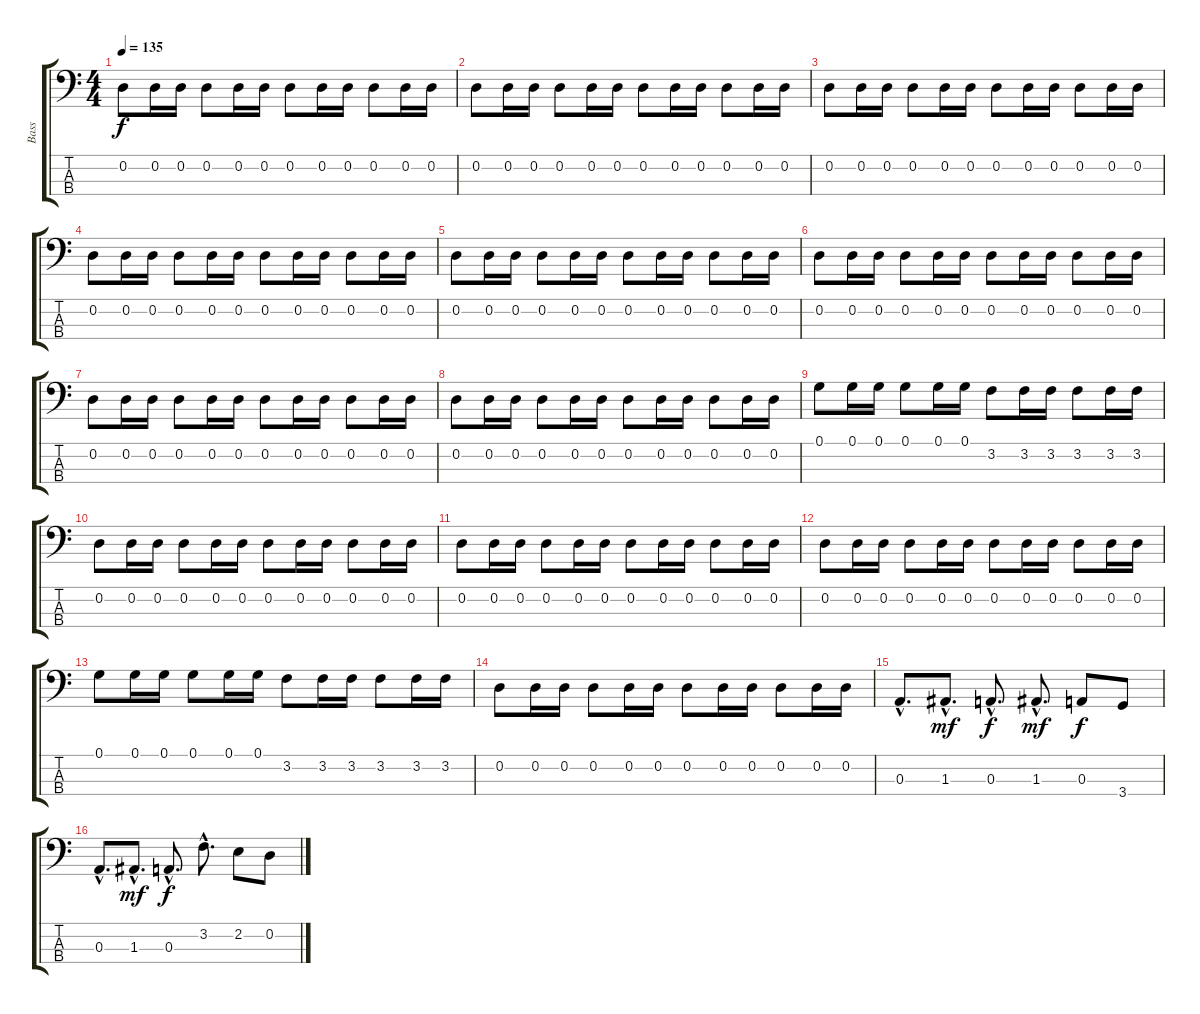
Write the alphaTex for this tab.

\track ("Bass" "Bass") {instrument electricbasspick}
\staff {score tabs}
\tuning (G2 D2 A1 E1) {hide}
\ts (4 4)
\tempo 135
\clef f4
\ks c
0.2.8{dy f} 0.2.16 0.2.16 0.2.8 0.2.16 0.2.16 0.2.8 0.2.16 0.2.16 0.2.8 0.2.16 0.2.16 |
0.2.8 0.2.16 0.2.16 0.2.8 0.2.16 0.2.16 0.2.8 0.2.16 0.2.16 0.2.8 0.2.16 0.2.16 |
0.2.8 0.2.16 0.2.16 0.2.8 0.2.16 0.2.16 0.2.8 0.2.16 0.2.16 0.2.8 0.2.16 0.2.16 |
0.2.8 0.2.16 0.2.16 0.2.8 0.2.16 0.2.16 0.2.8 0.2.16 0.2.16 0.2.8 0.2.16 0.2.16 |
0.2.8 0.2.16 0.2.16 0.2.8 0.2.16 0.2.16 0.2.8 0.2.16 0.2.16 0.2.8 0.2.16 0.2.16 |
0.2.8 0.2.16 0.2.16 0.2.8 0.2.16 0.2.16 0.2.8 0.2.16 0.2.16 0.2.8 0.2.16 0.2.16 |
0.2.8 0.2.16 0.2.16 0.2.8 0.2.16 0.2.16 0.2.8 0.2.16 0.2.16 0.2.8 0.2.16 0.2.16 |
0.2.8 0.2.16 0.2.16 0.2.8 0.2.16 0.2.16 0.2.8 0.2.16 0.2.16 0.2.8 0.2.16 0.2.16 |
0.1.8 0.1.16 0.1.16 0.1.8 0.1.16 0.1.16 3.2.8 3.2.16 3.2.16 3.2.8 3.2.16 3.2.16 |
0.2.8 0.2.16 0.2.16 0.2.8 0.2.16 0.2.16 0.2.8 0.2.16 0.2.16 0.2.8 0.2.16 0.2.16 |
0.2.8 0.2.16 0.2.16 0.2.8 0.2.16 0.2.16 0.2.8 0.2.16 0.2.16 0.2.8 0.2.16 0.2.16 |
0.2.8 0.2.16 0.2.16 0.2.8 0.2.16 0.2.16 0.2.8 0.2.16 0.2.16 0.2.8 0.2.16 0.2.16 |
0.1.8 0.1.16 0.1.16 0.1.8 0.1.16 0.1.16 3.2.8 3.2.16 3.2.16 3.2.8 3.2.16 3.2.16 |
0.2.8 0.2.16 0.2.16 0.2.8 0.2.16 0.2.16 0.2.8 0.2.16 0.2.16 0.2.8 0.2.16 0.2.16 |
0.3{hac}.8{d} 1.3{hac}.8{d dy mf} 0.3{hac}.8{d dy f} 1.3{hac}.8{d dy mf} 0.3.8{dy f} 3.4.8 |
0.3{hac}.8{d} 1.3{hac}.8{d dy mf} 0.3{hac}.8{d dy f} 3.2{hac}.8{d} 2.2.8 0.2.8
